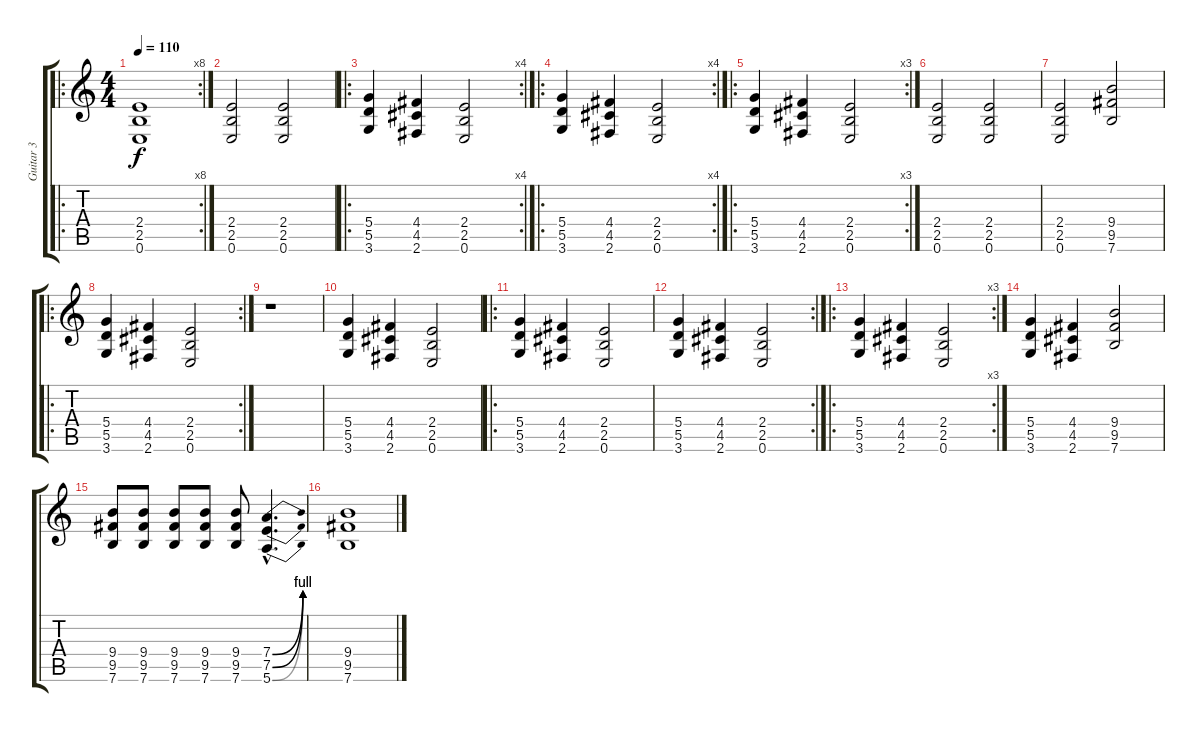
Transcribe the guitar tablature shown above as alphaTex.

\track ("Guitar 3" "Guitar 3") {instrument distortionguitar}
\staff {score tabs}
\tuning (E4 B3 G3 D3 A2 E2) {hide}
\ro
\rc 8
\ts (4 4)
\tempo 110
\clef g2
\ks c
(2.4 2.5 0.6).1{dy f instrument distortionguitar} |
(2.4 2.5 0.6).2 (2.4 2.5 0.6).2 |
\ro
\rc 4
(5.4 5.5 3.6).4 (4.4 4.5 2.6).4 (2.4 2.5 0.6).2 |
\ro
\rc 4
(5.4 5.5 3.6).4 (4.4 4.5 2.6).4 (2.4 2.5 0.6).2 |
\ro
\rc 3
(5.4 5.5 3.6).4 (4.4 4.5 2.6).4 (2.4 2.5 0.6).2 |
(2.4 2.5 0.6).2 (2.4 2.5 0.6).2 |
(2.4 2.5 0.6).2 (9.4 9.5 7.6).2 |
\ro
\rc 2
(5.4 5.5 3.6).4 (4.4 4.5 2.6).4 (2.4 2.5 0.6).2 |
r.1 |
(5.4 5.5 3.6).4 (4.4 4.5 2.6).4 (2.4 2.5 0.6).2 |
\ro
(5.4 5.5 3.6).4 (4.4 4.5 2.6).4 (2.4 2.5 0.6).2 |
\rc 2
(5.4 5.5 3.6).4 (4.4 4.5 2.6).4 (2.4 2.5 0.6).2 |
\ro
\rc 3
(5.4 5.5 3.6).4 (4.4 4.5 2.6).4 (2.4 2.5 0.6).2 |
(5.4 5.5 3.6).4 (4.4 4.5 2.6).4 (9.4 9.5 7.6).2 |
(9.4 9.5 7.6).8 (9.4 9.5 7.6).8 (9.4 9.5 7.6).8 (9.4 9.5 7.6).8 (9.4 9.5 7.6).8 (7.4{be (bend 0 0 60 4) hac} 7.5{be (bend 0 0 60 4) hac} 5.6{be (bend 0 0 60 4) hac}).4{d} |
(9.4 9.5 7.6).1
